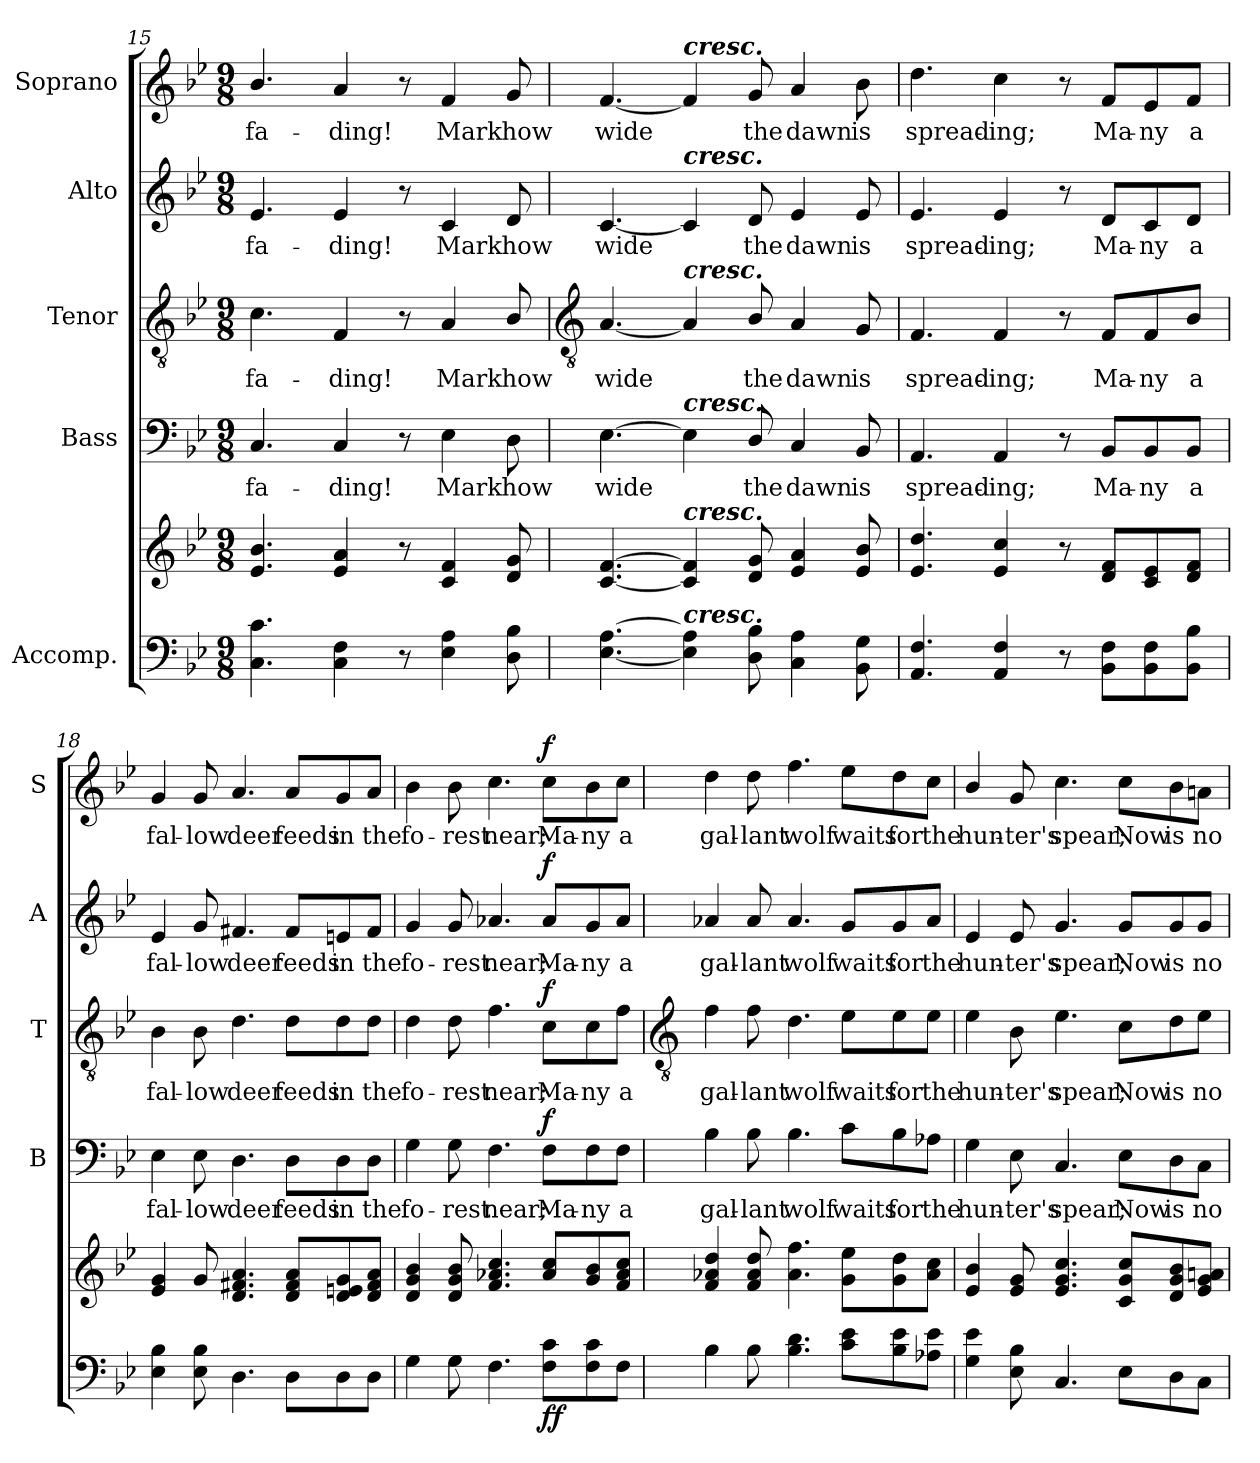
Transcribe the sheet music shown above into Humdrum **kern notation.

**kern	**kern	**dynam	**kern	**text	**dynam	**kern	**text	**dynam	**kern	**text	**dynam	**kern	**text	**dynam
*part5	*part5	*part5	*part4	*part4	*part4	*part3	*part3	*part3	*part2	*part2	*part2	*part1	*part1	*part1
*staff6	*staff5	*staff5/6	*staff4	*staff4	*staff4	*staff3	*staff3	*staff3	*staff2	*staff2	*staff2	*staff1	*staff1	*staff1
*I"Accomp.	*	*	*I"Bass	*	*	*I"Tenor	*	*	*I"Alto	*	*	*I"Soprano	*	*
*	*	*	*I'B	*	*	*I'T	*	*	*I'A	*	*	*I'S	*	*
*clefF4	*clefG2	*	*clefF4	*	*	*clefGv2	*	*	*clefG2	*	*	*clefG2	*	*
*k[b-e-]	*k[b-e-]	*	*k[b-e-]	*	*	*k[b-e-]	*	*	*k[b-e-]	*	*	*k[b-e-]	*	*
*B-:	*B-:	*	*B-:	*	*	*B-:	*	*	*B-:	*	*	*B-:	*	*
*M9/8	*M9/8	*	*M9/8	*	*	*M9/8	*	*	*M9/8	*	*	*M9/8	*	*
=15	=15	=15	=15	=15	=15	=15	=15	=15	=15	=15	=15	=15	=15	=15
!	!	!	!	!LO:LY:b	!	!	!LO:LY:b	!	!	!LO:LY:b	!	!	!LO:LY:b	!
4.C 4.c	4.e-/ 4.b-/	.	4.C	fa-	.	4.c\	fa-	.	4.e-/	fa-	.	4.b-/	fa-	.
!	!	!	!	!LO:LY:b	!	!	!LO:LY:b	!	!	!LO:LY:b	!	!	!LO:LY:b	!
4C 4F	4e- 4a	.	4C	-ding!	.	4F	-ding!	.	4e-	-ding!	.	4a	-ding!	.
8r	8r	.	8r	.	.	8r	.	.	8r	.	.	8r	.	.
!	!	!	!	!LO:LY:b	!	!	!LO:LY:b	!	!	!LO:LY:b	!	!	!LO:LY:b	!
4E- 4A	4c 4f	.	4E-	Mark	.	4A	Mark	.	4c	Mark	.	4f	Mark	.
!	!	!	!	!LO:LY:b	!	!	!LO:LY:b	!	!	!LO:LY:b	!	!	!LO:LY:b	!
8D 8B-	8d 8g	.	8D	how	.	8B-/	how	.	8d	how	.	8g	how	.
!!LO:LB:g=z
=16	=16	=16	=16	=16	=16	=16	=16	=16	=16	=16	=16	=16	=16	=16
*	*	*	*	*	*	*clefGv2	*	*	*	*	*	*	*	*
!	!	!	!	!LO:LY:b	!	!	!LO:LY:b	!	!	!LO:LY:b	!	!	!LO:LY:b	!
[4.E- [4.A	[4.c [4.f	.	[4.E-	wide	.	[4.A	wide	.	[4.c	wide	.	[4.f	wide	.
!	!	!	!	!	!	!	!	!	!	!	!	!LO:TX:a:Bi:t=cresc.	!	!
!	!	!	!	!	!	!	!	!	!LO:TX:a:Bi:t=cresc.	!	!	!	!	!
!	!	!	!	!	!	!LO:TX:a:Bi:t=cresc.	!	!	!	!	!	!	!	!
!	!	!	!LO:TX:a:Bi:t=cresc.	!	!	!	!	!	!	!	!	!	!	!
!	!LO:TX:a:Bi:t=cresc.	!	!	!	!	!	!	!	!	!	!	!	!	!
!LO:TX:a:Bi:t=cresc.	!	!	!	!	!	!	!	!	!	!	!	!	!	!
4E-] 4A]	4c] 4f]	.	4E-]	.	.	4A]	.	.	4c]	.	.	4f]	.	.
!	!	!	!	!LO:LY:b	!	!	!LO:LY:b	!	!	!LO:LY:b	!	!	!LO:LY:b	!
8D\ 8B-\	8d 8g	.	8D/	the	.	8B-/	the	.	8d	the	.	8g	the	.
!	!	!	!	!LO:LY:b	!	!	!LO:LY:b	!	!	!LO:LY:b	!	!	!LO:LY:b	!
4C 4A	4e- 4a	.	4C	dawn	.	4A	dawn	.	4e-	dawn	.	4a	dawn	.
!	!	!	!	!LO:LY:b	!	!	!LO:LY:b	!	!	!LO:LY:b	!	!	!LO:LY:b	!
8BB- 8G	8e- 8b-	.	8BB-	is	.	8G	is	.	8e-	is	.	8b-	is	.
=17	=17	=17	=17	=17	=17	=17	=17	=17	=17	=17	=17	=17	=17	=17
!	!	!	!	!LO:LY:b	!	!	!LO:LY:b	!	!	!LO:LY:b	!	!	!LO:LY:b	!
4.AA 4.F	4.e- 4.dd	.	4.AA	spread-	.	4.F	spread-	.	4.e-	spread-	.	4.dd	spread-	.
!	!	!	!	!LO:LY:b	!	!	!LO:LY:b	!	!	!LO:LY:b	!	!	!LO:LY:b	!
4AA 4F	4e- 4cc	.	4AA	-ing;	.	4F	-ing;	.	4e-	-ing;	.	4cc	-ing;	.
8r	8r	.	8r	.	.	8r	.	.	8r	.	.	8r	.	.
!	!	!	!	!LO:LY:b	!	!	!LO:LY:b	!	!	!LO:LY:b	!	!	!LO:LY:b	!
8BB- 8FL	8d 8fL	.	8BB-/L	Ma-	.	8F/L	Ma-	.	8d/L	Ma-	.	8f/L	Ma-	.
!	!	!	!	!LO:LY:b	!	!	!LO:LY:b	!	!	!LO:LY:b	!	!	!LO:LY:b	!
8BB- 8F	8c 8e-	.	8BB-/	-ny	.	8F/	-ny	.	8c/	-ny	.	8e-/	-ny	.
!	!	!	!	!LO:LY:b	!	!	!LO:LY:b	!	!	!LO:LY:b	!	!	!LO:LY:b	!
8BB- 8B-J	8d 8fJ	.	8BB-/J	a	.	8B-/J	a	.	8d/J	a	.	8f/J	a	.
=18	=18	=18	=18	=18	=18	=18	=18	=18	=18	=18	=18	=18	=18	=18
!	!	!	!	!LO:LY:b	!	!	!LO:LY:b	!	!	!LO:LY:b	!	!	!LO:LY:b	!
4E- 4B-	4e- 4g	.	4E-	fal-	.	4B-	fal-	.	4e-	fal-	.	4g	fal-	.
!	!	!	!	!LO:LY:b	!	!	!LO:LY:b	!	!	!LO:LY:b	!	!	!LO:LY:b	!
8E- 8B-	8g	.	8E-	-low	.	8B-	-low	.	8g	-low	.	8g	-low	.
!	!	!	!	!LO:LY:b	!	!	!LO:LY:b	!	!	!LO:LY:b	!	!	!LO:LY:b	!
4.D	4.d 4.f#X 4.a	.	4.D	deer	.	4.d	deer	.	4.f#X	deer	.	4.a	deer	.
!	!	!	!	!LO:LY:b	!	!	!LO:LY:b	!	!	!LO:LY:b	!	!	!LO:LY:b	!
8DL	8d 8f# 8aL	.	8D\L	feeds	.	8d\L	feeds	.	8f#/L	feeds	.	8a/L	feeds	.
!	!	!	!	!LO:LY:b	!	!	!LO:LY:b	!	!	!LO:LY:b	!	!	!LO:LY:b	!
8D	8d 8en 8g	.	8D\	in	.	8d\	in	.	8en/	in	.	8g/	in	.
!	!	!	!	!LO:LY:b	!	!	!LO:LY:b	!	!	!LO:LY:b	!	!	!LO:LY:b	!
8DJ	8d 8f# 8aJ	.	8D\J	the	.	8d\J	the	.	8f#/J	the	.	8a/J	the	.
=19	=19	=19	=19	=19	=19	=19	=19	=19	=19	=19	=19	=19	=19	=19
!	!	!	!	!LO:LY:b	!	!	!LO:LY:b	!	!	!LO:LY:b	!	!	!LO:LY:b	!
4G	4d 4g 4b-	.	4G	fo-	.	4d	fo-	.	4g	fo-	.	4b-	fo-	.
!	!	!	!	!LO:LY:b	!	!	!LO:LY:b	!	!	!LO:LY:b	!	!	!LO:LY:b	!
8G	8d 8g 8b-	.	8G	-rest	.	8d	-rest	.	8g	-rest	.	8b-	-rest	.
!	!	!	!	!LO:LY:b	!	!	!LO:LY:b	!	!	!LO:LY:b	!	!	!LO:LY:b	!
4.F	4.f 4.a-X 4.cc	.	4.F	near;	.	4.f	near;	.	4.a-X	near;	.	4.cc	near;	.
!	!	!LO:DY:b=2	!	!LO:LY:b	!	!	!LO:LY:b	!	!	!LO:LY:b	!	!	!LO:LY:b	!
!	!	!LO:DY:n=1:b	!	!	!LO:DY:b	!	!	!LO:DY:b	!	!	!LO:DY:b	!	!	!LO:DY:b
8F 8cL	8a- 8ccL	f f	8F\L	Ma-	f	8c\L	Ma-	f	8a-/L	Ma-	f	8cc\L	Ma-	f
!	!	!	!	!LO:LY:b	!	!	!LO:LY:b	!	!	!LO:LY:b	!	!	!LO:LY:b	!
8F 8c	8g 8b-	.	8F\	-ny	.	8c\	-ny	.	8g/	-ny	.	8b-\	-ny	.
!	!	!	!	!LO:LY:b	!	!	!LO:LY:b	!	!	!LO:LY:b	!	!	!LO:LY:b	!
8FJ	8f 8a- 8ccJ	.	8F\J	a	.	8f\J	a	.	8a-/J	a	.	8cc\J	a	.
!!LO:LB:g=z
=20	=20	=20	=20	=20	=20	=20	=20	=20	=20	=20	=20	=20	=20	=20
*	*	*	*	*	*	*clefGv2	*	*	*	*	*	*	*	*
!	!	!	!	!LO:LY:b	!	!	!LO:LY:b	!	!	!LO:LY:b	!	!	!LO:LY:b	!
4B-	4f 4a-X 4dd	.	4B-	gal-	.	4f	gal-	.	4a-X	gal-	.	4dd	gal-	.
!	!	!	!	!LO:LY:b	!	!	!LO:LY:b	!	!	!LO:LY:b	!	!	!LO:LY:b	!
8B-	8f 8a- 8dd	.	8B-	-lant	.	8f	-lant	.	8a-	-lant	.	8dd	-lant	.
!	!	!	!	!LO:LY:b	!	!	!LO:LY:b	!	!	!LO:LY:b	!	!	!LO:LY:b	!
4.B- 4.d	4.a- 4.ff	.	4.B-	wolf	.	4.d	wolf	.	4.a-	wolf	.	4.ff	wolf	.
!	!	!	!	!LO:LY:b	!	!	!LO:LY:b	!	!	!LO:LY:b	!	!	!LO:LY:b	!
8c 8e-L	8g 8ee-L	.	8c\L	waits	.	8e-\L	waits	.	8g/L	waits	.	8ee-\L	waits	.
!	!	!	!	!LO:LY:b	!	!	!LO:LY:b	!	!	!LO:LY:b	!	!	!LO:LY:b	!
8B- 8e-	8g 8dd	.	8B-\	for	.	8e-\	for	.	8g/	for	.	8dd\	for	.
!	!	!	!	!LO:LY:b	!	!	!LO:LY:b	!	!	!LO:LY:b	!	!	!LO:LY:b	!
8A-X 8e-J	8a- 8ccJ	.	8A-X\J	the	.	8e-\J	the	.	8a-/J	the	.	8cc\J	the	.
=21	=21	=21	=21	=21	=21	=21	=21	=21	=21	=21	=21	=21	=21	=21
!	!	!	!	!LO:LY:b	!	!	!LO:LY:b	!	!	!LO:LY:b	!	!	!LO:LY:b	!
4G 4e-	4e-/ 4b-/	.	4G	hun-	.	4e-	hun-	.	4e-	hun-	.	4b-/	hun-	.
!	!	!	!	!LO:LY:b	!	!	!LO:LY:b	!	!	!LO:LY:b	!	!	!LO:LY:b	!
8E- 8B-	8e- 8g	.	8E-	-ter's	.	8B-	-ter's	.	8e-	-ter's	.	8g	-ter's	.
!	!	!	!	!LO:LY:b	!	!	!LO:LY:b	!	!	!LO:LY:b	!	!	!LO:LY:b	!
4.C	4.e- 4.g 4.cc	.	4.C	spear;	.	4.e-	spear;	.	4.g	spear;	.	4.cc	spear;	.
!	!	!	!	!LO:LY:b	!	!	!LO:LY:b	!	!	!LO:LY:b	!	!	!LO:LY:b	!
8E-L	8c 8g 8ccL	.	8E-\L	Now	.	8c\L	Now	.	8g/L	Now	.	8cc\L	Now	.
!	!	!	!	!LO:LY:b	!	!	!LO:LY:b	!	!	!LO:LY:b	!	!	!LO:LY:b	!
8D	8d/ 8g/ 8b-/	.	8D\	is	.	8d\	is	.	8g/	is	.	8b-\	is	.
!	!	!	!	!LO:LY:b	!	!	!LO:LY:b	!	!	!LO:LY:b	!	!	!LO:LY:b	!
8CJ	8e- 8g 8anJ	.	8C\J	no	.	8e-\J	no	.	8g/J	no	.	8an\J	no	.
=	=	=	=	=	=	=	=	=	=	=	=	=	=	=
*-	*-	*-	*-	*-	*-	*-	*-	*-	*-	*-	*-	*-	*-	*-
